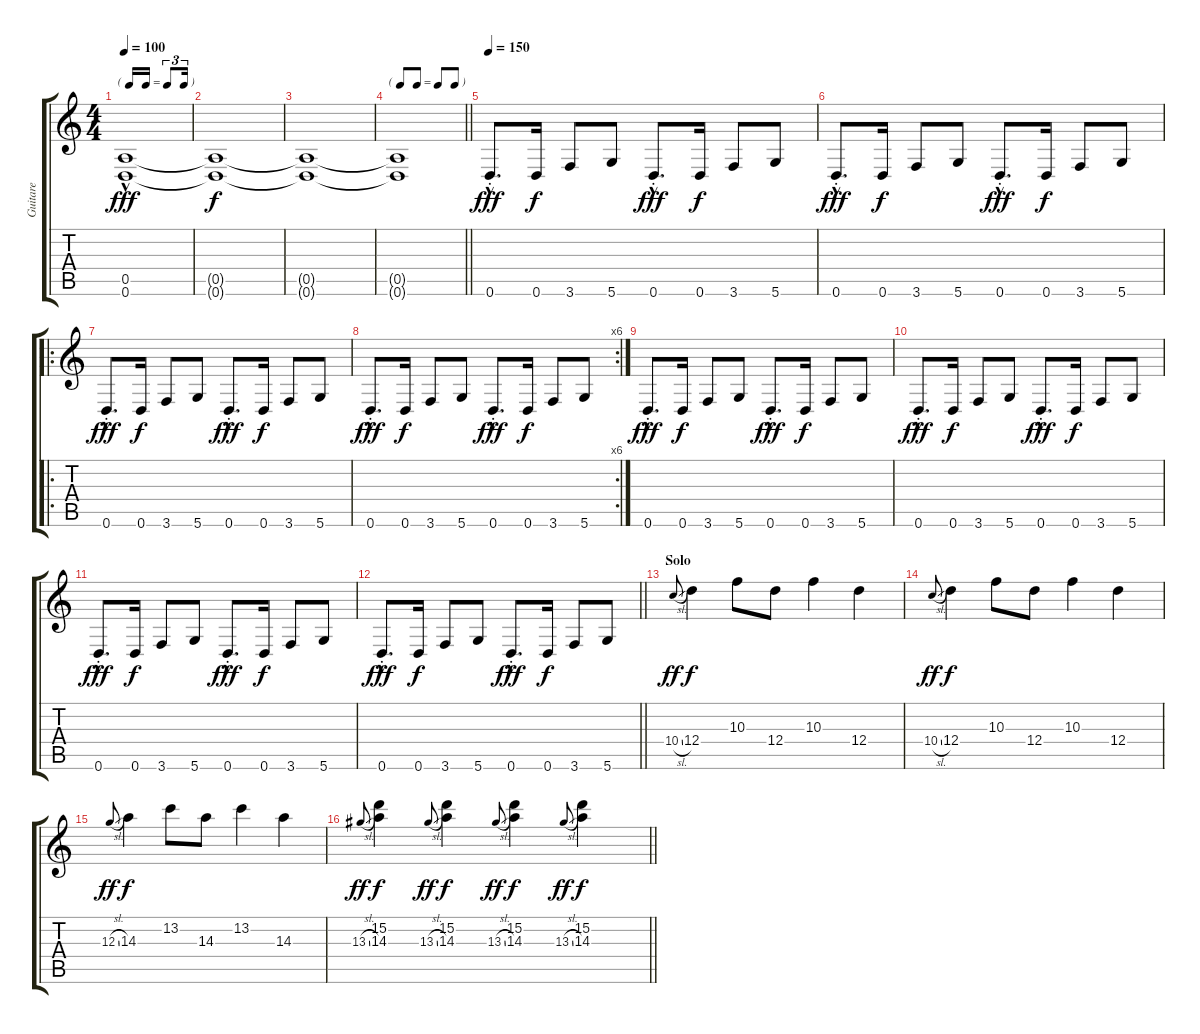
\track ("Guitare" "Guitare") {instrument overdrivenguitar}
\staff {score tabs}
\tuning (E4 B3 G3 D3 A2 D2) {hide}
\ts (4 4)
\tf triplet16th
\tempo 100
\clef g2
\ks c
(0.5{hac} 0.6{hac}).1{dy fff} |
(0.5{t} 0.6{t}).1{dy f} |
(0.5{t} 0.6{t}).1 |
\tf none
\barLineRight lightlight
(0.5{t} 0.6{t}).1 |
\tempo 150
0.6{hac st}.8{d dy fff} 0.6.16{dy f} 3.6.8 5.6.8 0.6{hac st}.8{d dy fff} 0.6.16{dy f} 3.6.8 5.6.8 |
0.6{hac st}.8{d dy fff} 0.6.16{dy f} 3.6.8 5.6.8 0.6{hac st}.8{d dy fff} 0.6.16{dy f} 3.6.8 5.6.8 |
\ro
0.6{hac st}.8{d dy fff} 0.6.16{dy f} 3.6.8 5.6.8 0.6{hac st}.8{d dy fff} 0.6.16{dy f} 3.6.8 5.6.8 |
\rc 6
0.6{hac st}.8{d dy fff} 0.6.16{dy f} 3.6.8 5.6.8 0.6{hac st}.8{d dy fff} 0.6.16{dy f} 3.6.8 5.6.8 |
0.6{hac st}.8{d dy fff} 0.6.16{dy f} 3.6.8 5.6.8 0.6{hac st}.8{d dy fff} 0.6.16{dy f} 3.6.8 5.6.8 |
0.6{hac st}.8{d dy fff} 0.6.16{dy f} 3.6.8 5.6.8 0.6{hac st}.8{d dy fff} 0.6.16{dy f} 3.6.8 5.6.8 |
0.6{hac st}.8{d dy fff} 0.6.16{dy f} 3.6.8 5.6.8 0.6{hac st}.8{d dy fff} 0.6.16{dy f} 3.6.8 5.6.8 |
\barLineRight lightlight
0.6{hac st}.8{d dy fff} 0.6.16{dy f} 3.6.8 5.6.8 0.6{hac st}.8{d dy fff} 0.6.16{dy f} 3.6.8 5.6.8 |
\section ("" "Solo")
10.4{sl}.8{gr onbeat dy ff} 12.4.4{dy f volume 16} 10.3.8 12.4.8 10.3.4 12.4.4 |
10.4{sl}.8{gr onbeat dy ff} 12.4.4{dy f} 10.3.8 12.4.8 10.3.4 12.4.4 |
12.3{sl}.8{gr onbeat dy ff} 14.3.4{dy f} 13.2.8 14.3.8 13.2.4 14.3.4 |
\barLineRight lightlight
13.3{sl}.8{gr onbeat dy ff} (15.2 14.3).4{dy f} 13.3{sl}.8{gr onbeat dy ff} (15.2 14.3).4{dy f} 13.3{sl}.8{gr onbeat dy ff} (15.2 14.3).4{dy f} 13.3{sl}.8{gr onbeat dy ff} (15.2 14.3).4{dy f}
